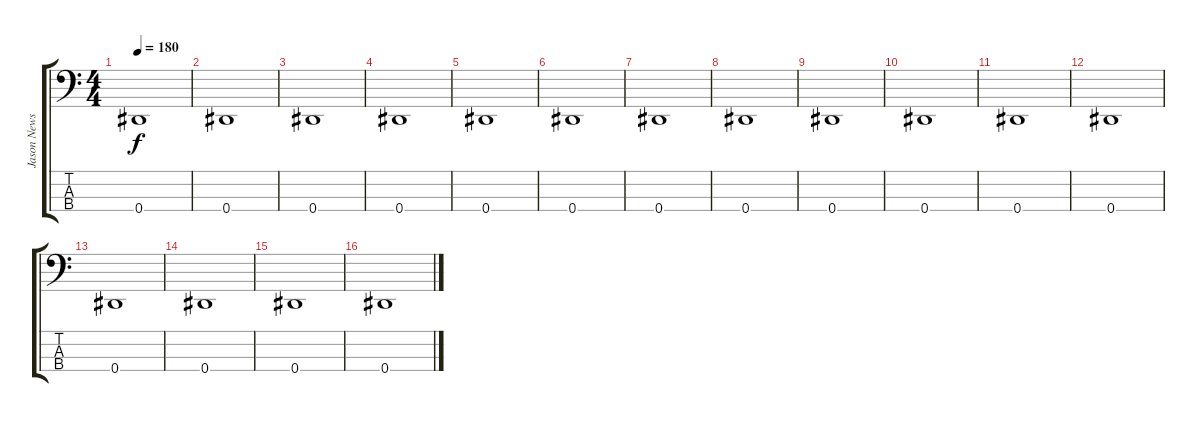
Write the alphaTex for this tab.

\track ("Jason Newsted" "Jason News") {instrument electricbasspick}
\staff {score tabs}
\tuning (Gb2 Db2 Ab1 Eb1) {hide}
\ts (4 4)
\tempo 180
\clef f4
\ks c
0.4.1{dy f} |
0.4.1 |
0.4.1 |
0.4.1 |
0.4.1 |
0.4.1 |
0.4.1 |
0.4.1 |
0.4.1 |
0.4.1 |
0.4.1 |
0.4.1 |
0.4.1 |
0.4.1 |
0.4.1 |
0.4.1
